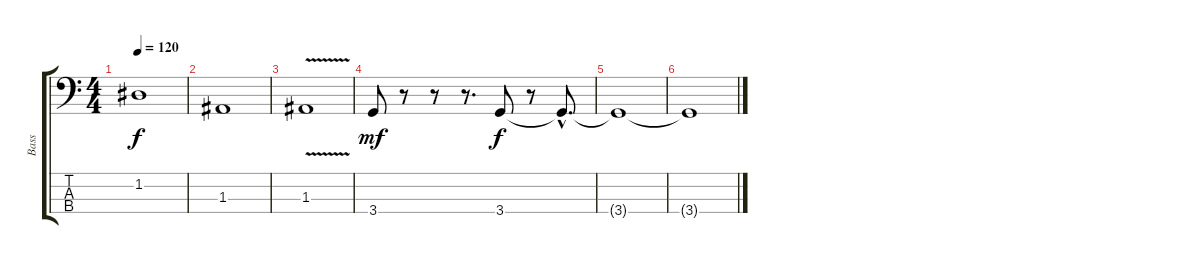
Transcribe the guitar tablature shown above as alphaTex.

\track ("Bass" "Bass") {instrument electricbassfinger}
\staff {score tabs}
\tuning (G2 D2 A1 E1) {hide}
\ts (4 4)
\tempo 120
\clef f4
\ks c
1.2.1{dy f} |
1.3.1 |
1.3{v}.1 |
3.4.8{dy mf} r.8 r.8 r.8{d} 3.4.8{dy f} r.8 3.4{hac t}.8{d} |
3.4{t}.1 |
3.4{t}.1
